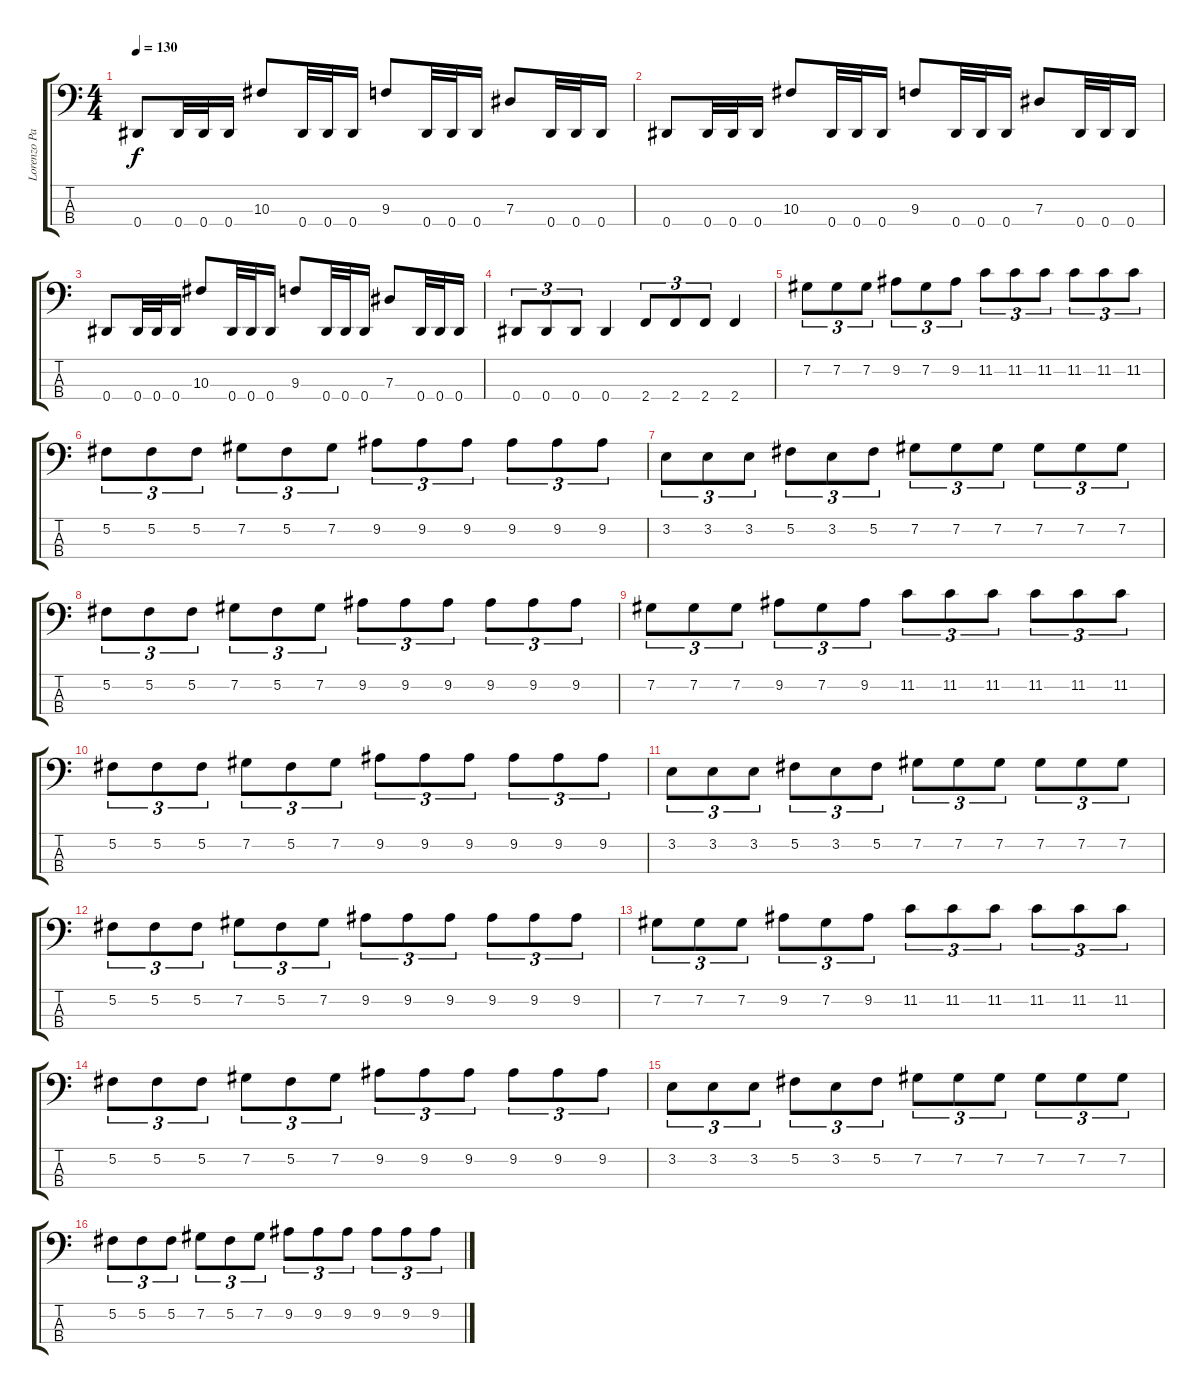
\track ("Lorenzo Partida" "Lorenzo Pa") {instrument electricbasspick}
\staff {score tabs}
\tuning (Gb2 Db2 Ab1 Eb1) {hide}
\ts (4 4)
\tempo 130
\clef f4
\ks c
0.4.8{dy f} 0.4.32 0.4.32 0.4.16 10.3.8 0.4.32 0.4.32 0.4.16 9.3.8 0.4.32 0.4.32 0.4.16 7.3.8 0.4.32 0.4.32 0.4.16 |
0.4.8 0.4.32 0.4.32 0.4.16 10.3.8 0.4.32 0.4.32 0.4.16 9.3.8 0.4.32 0.4.32 0.4.16 7.3.8 0.4.32 0.4.32 0.4.16 |
0.4.8 0.4.32 0.4.32 0.4.16 10.3.8 0.4.32 0.4.32 0.4.16 9.3.8 0.4.32 0.4.32 0.4.16 7.3.8 0.4.32 0.4.32 0.4.16 |
0.4.8{tu (3 2)} 0.4.8{tu (3 2)} 0.4.8{tu (3 2)} 0.4.4 2.4.8{tu (3 2)} 2.4.8{tu (3 2)} 2.4.8{tu (3 2)} 2.4.4 |
7.2.8{tu (3 2)} 7.2.8{tu (3 2)} 7.2.8{tu (3 2)} 9.2.8{tu (3 2)} 7.2.8{tu (3 2)} 9.2.8{tu (3 2)} 11.2.8{tu (3 2)} 11.2.8{tu (3 2)} 11.2.8{tu (3 2)} 11.2.8{tu (3 2)} 11.2.8{tu (3 2)} 11.2.8{tu (3 2)} |
5.2.8{tu (3 2)} 5.2.8{tu (3 2)} 5.2.8{tu (3 2)} 7.2.8{tu (3 2)} 5.2.8{tu (3 2)} 7.2.8{tu (3 2)} 9.2.8{tu (3 2)} 9.2.8{tu (3 2)} 9.2.8{tu (3 2)} 9.2.8{tu (3 2)} 9.2.8{tu (3 2)} 9.2.8{tu (3 2)} |
3.2.8{tu (3 2)} 3.2.8{tu (3 2)} 3.2.8{tu (3 2)} 5.2.8{tu (3 2)} 3.2.8{tu (3 2)} 5.2.8{tu (3 2)} 7.2.8{tu (3 2)} 7.2.8{tu (3 2)} 7.2.8{tu (3 2)} 7.2.8{tu (3 2)} 7.2.8{tu (3 2)} 7.2.8{tu (3 2)} |
5.2.8{tu (3 2)} 5.2.8{tu (3 2)} 5.2.8{tu (3 2)} 7.2.8{tu (3 2)} 5.2.8{tu (3 2)} 7.2.8{tu (3 2)} 9.2.8{tu (3 2)} 9.2.8{tu (3 2)} 9.2.8{tu (3 2)} 9.2.8{tu (3 2)} 9.2.8{tu (3 2)} 9.2.8{tu (3 2)} |
7.2.8{tu (3 2)} 7.2.8{tu (3 2)} 7.2.8{tu (3 2)} 9.2.8{tu (3 2)} 7.2.8{tu (3 2)} 9.2.8{tu (3 2)} 11.2.8{tu (3 2)} 11.2.8{tu (3 2)} 11.2.8{tu (3 2)} 11.2.8{tu (3 2)} 11.2.8{tu (3 2)} 11.2.8{tu (3 2)} |
5.2.8{tu (3 2)} 5.2.8{tu (3 2)} 5.2.8{tu (3 2)} 7.2.8{tu (3 2)} 5.2.8{tu (3 2)} 7.2.8{tu (3 2)} 9.2.8{tu (3 2)} 9.2.8{tu (3 2)} 9.2.8{tu (3 2)} 9.2.8{tu (3 2)} 9.2.8{tu (3 2)} 9.2.8{tu (3 2)} |
3.2.8{tu (3 2)} 3.2.8{tu (3 2)} 3.2.8{tu (3 2)} 5.2.8{tu (3 2)} 3.2.8{tu (3 2)} 5.2.8{tu (3 2)} 7.2.8{tu (3 2)} 7.2.8{tu (3 2)} 7.2.8{tu (3 2)} 7.2.8{tu (3 2)} 7.2.8{tu (3 2)} 7.2.8{tu (3 2)} |
5.2.8{tu (3 2)} 5.2.8{tu (3 2)} 5.2.8{tu (3 2)} 7.2.8{tu (3 2)} 5.2.8{tu (3 2)} 7.2.8{tu (3 2)} 9.2.8{tu (3 2)} 9.2.8{tu (3 2)} 9.2.8{tu (3 2)} 9.2.8{tu (3 2)} 9.2.8{tu (3 2)} 9.2.8{tu (3 2)} |
7.2.8{tu (3 2)} 7.2.8{tu (3 2)} 7.2.8{tu (3 2)} 9.2.8{tu (3 2)} 7.2.8{tu (3 2)} 9.2.8{tu (3 2)} 11.2.8{tu (3 2)} 11.2.8{tu (3 2)} 11.2.8{tu (3 2)} 11.2.8{tu (3 2)} 11.2.8{tu (3 2)} 11.2.8{tu (3 2)} |
5.2.8{tu (3 2)} 5.2.8{tu (3 2)} 5.2.8{tu (3 2)} 7.2.8{tu (3 2)} 5.2.8{tu (3 2)} 7.2.8{tu (3 2)} 9.2.8{tu (3 2)} 9.2.8{tu (3 2)} 9.2.8{tu (3 2)} 9.2.8{tu (3 2)} 9.2.8{tu (3 2)} 9.2.8{tu (3 2)} |
3.2.8{tu (3 2)} 3.2.8{tu (3 2)} 3.2.8{tu (3 2)} 5.2.8{tu (3 2)} 3.2.8{tu (3 2)} 5.2.8{tu (3 2)} 7.2.8{tu (3 2)} 7.2.8{tu (3 2)} 7.2.8{tu (3 2)} 7.2.8{tu (3 2)} 7.2.8{tu (3 2)} 7.2.8{tu (3 2)} |
5.2.8{tu (3 2)} 5.2.8{tu (3 2)} 5.2.8{tu (3 2)} 7.2.8{tu (3 2)} 5.2.8{tu (3 2)} 7.2.8{tu (3 2)} 9.2.8{tu (3 2)} 9.2.8{tu (3 2)} 9.2.8{tu (3 2)} 9.2.8{tu (3 2)} 9.2.8{tu (3 2)} 9.2.8{tu (3 2)}
